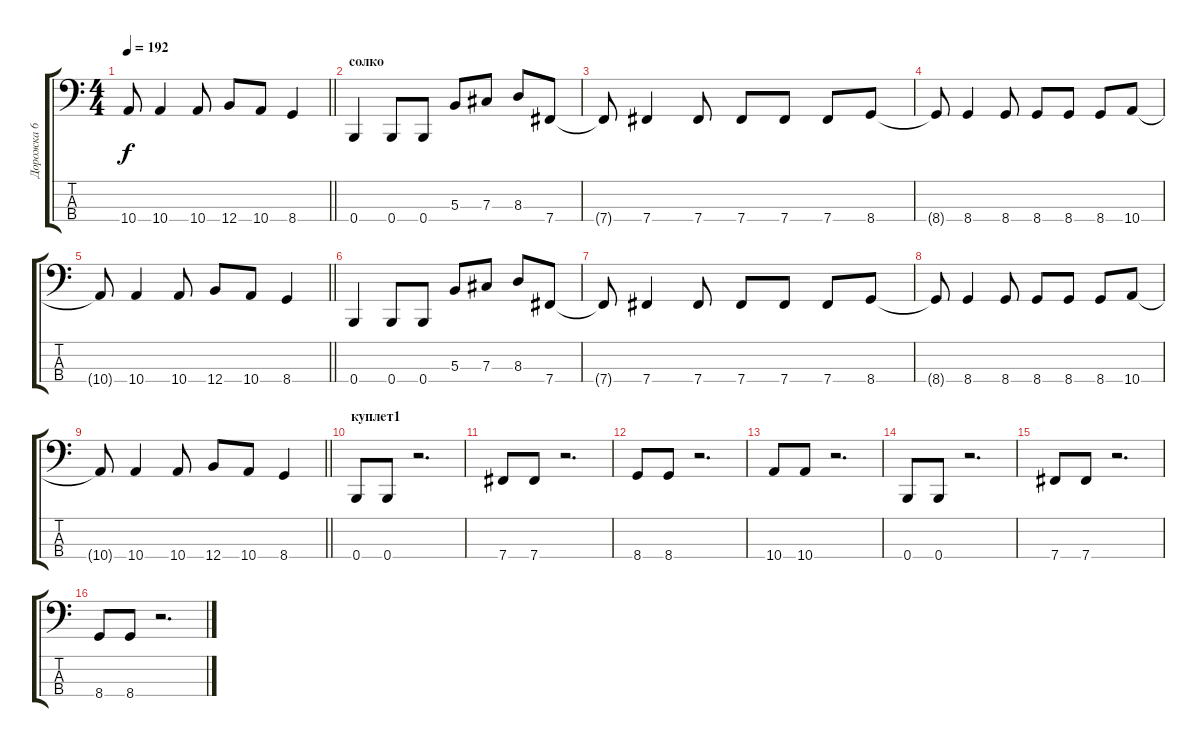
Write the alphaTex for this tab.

\track ("Дорожка 6" "Дорожка 6") {instrument electricbassfinger}
\staff {score tabs}
\tuning (E2 B1 Gb1 B0) {hide}
\ts (4 4)
\tempo 192
\clef f4
\barLineRight lightlight
\ks c
10.4{t}.8{dy f} 10.4.4 10.4.8 12.4.8 10.4.8 8.4.4 |
\section ("" "солко")
0.4.4 0.4.8 0.4.8 5.3.8 7.3.8 8.3.8 7.4.8 |
7.4{t}.8 7.4.4 7.4.8 7.4.8 7.4.8 7.4.8 8.4.8 |
8.4{t}.8 8.4.4 8.4.8 8.4.8 8.4.8 8.4.8 10.4.8 |
\barLineRight lightlight
10.4{t}.8 10.4.4 10.4.8 12.4.8 10.4.8 8.4.4 |
0.4.4 0.4.8 0.4.8 5.3.8 7.3.8 8.3.8 7.4.8 |
7.4{t}.8 7.4.4 7.4.8 7.4.8 7.4.8 7.4.8 8.4.8 |
8.4{t}.8 8.4.4 8.4.8 8.4.8 8.4.8 8.4.8 10.4.8 |
\barLineRight lightlight
10.4{t}.8 10.4.4 10.4.8 12.4.8 10.4.8 8.4.4 |
\section ("" "куплет1")
0.4.8 0.4.8 r.2{d} |
7.4.8 7.4.8 r.2{d} |
8.4.8 8.4.8 r.2{d} |
10.4.8 10.4.8 r.2{d} |
0.4.8 0.4.8 r.2{d} |
7.4.8 7.4.8 r.2{d} |
8.4.8 8.4.8 r.2{d}
